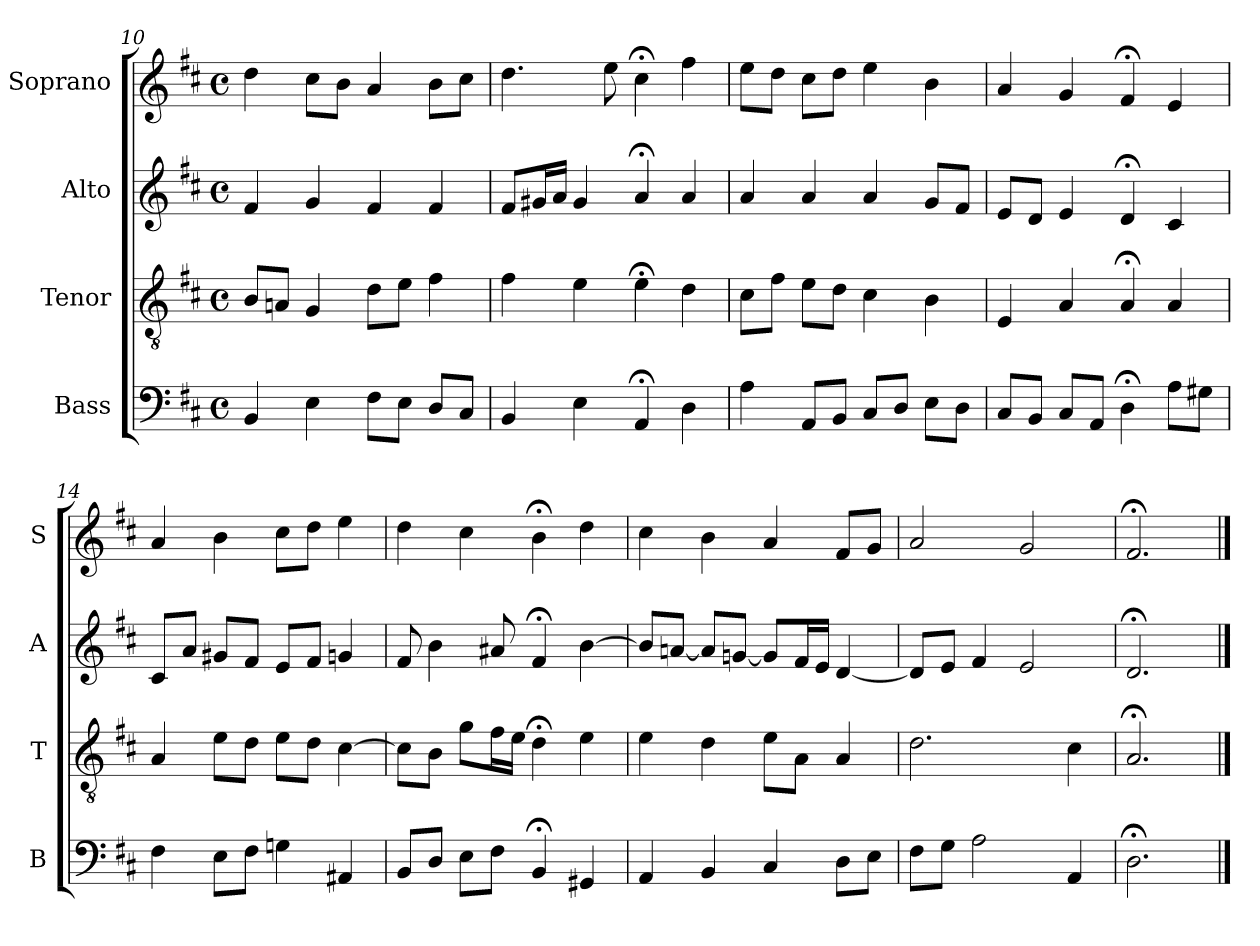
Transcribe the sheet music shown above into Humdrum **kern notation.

**kern	**kern	**kern	**kern
*part4	*part3	*part2	*part1
*staff4	*staff3	*staff2	*staff1
*I"Bass	*I"Tenor	*I"Alto	*I"Soprano
*I'B	*I'T	*I'A	*I'S
*clefF4	*clefGv2	*clefG2	*clefG2
*k[f#c#]	*k[f#c#]	*k[f#c#]	*k[f#c#]
*D:	*D:	*D:	*D:
*M4/4	*M4/4	*M4/4	*M4/4
*met(c)	*met(c)	*met(c)	*met(c)
=10	=10	=10	=10
4BB	8BL	4f#	4dd
.	8AnJ	.	.
4Ei	4Gi	4gi	8cc#iL
.	.	.	8bJ
8F#L	8dL	4f#	4a
8EJ	8eJ	.	.
8DL	4f#	4f#	8bL
8C#J	.	.	8cc#J
=11	=11	=11	=11
4BB	4f#	8f#L	4.dd
.	.	16g#XL	.
.	.	16aJJ	.
4E	4e	4g#	.
.	.	.	8ee
4AA;<	4e;<	4a;<	4cc#;<
4D	4d	4a	4ff#
=12	=12	=12	=12
4A	8c#L	4a	8eeL
.	8f#J	.	8ddJ
8AAL	8eL	4a	8cc#L
8BBJ	8dJ	.	8ddJ
8C#L	4c#	4a	4ee
8DJ	.	.	.
8EL	4B	8gL	4b
8DJ	.	8f#J	.
=13	=13	=13	=13
8C#L	4E	8eL	4a
8BBJ	.	8dJ	.
8C#L	4A	4e	4g
8AAJ	.	.	.
4D;<	4A;<	4d;<	4f#;<
8AL	4A	4c#	4e
8G#XJ	.	.	.
=14	=14	=14	=14
4F#	4A	8c#L	4a
.	.	8aJ	.
8EL	8eL	8g#XL	4b
8F#J	8dJ	8f#J	.
4Gn	8eL	8eL	8cc#L
.	8dJ	8f#J	8ddJ
4AA#X	[4c#	4gn	4ee
=15	=15	=15	=15
8BBL	8c#L]	8f#	4dd
8DJ	8BJ	4b	.
8EL	8gL	.	4cc#
8F#J	16f#L	8a#X	.
.	16eJJ	.	.
4BB;<	4d;<	4f#;<	4b;<
4GG#X	4e	[4b	4dd
=16	=16	=16	=16
4AA	4e	8bL]	4cc#
.	.	[8anJ	.
4BB	4d	8aL]	4b
.	.	[8gnJ	.
4C#	8eL	8gL]	4a
.	8AJ	16f#L	.
.	.	16eJJ	.
8DL	4A	[4d	8f#L
8EJ	.	.	8gJ
=17	=17	=17	=17
8F#L	2.d	8dL]	2a
8GJ	.	8eJ	.
2A	.	4f#	.
.	.	2e	2g
4AA	4c#	.	.
=18	=18	=18	=18
2.D;<	2.A;<	2.d;<	2.f#;<
==	==	==	==
*-	*-	*-	*-
